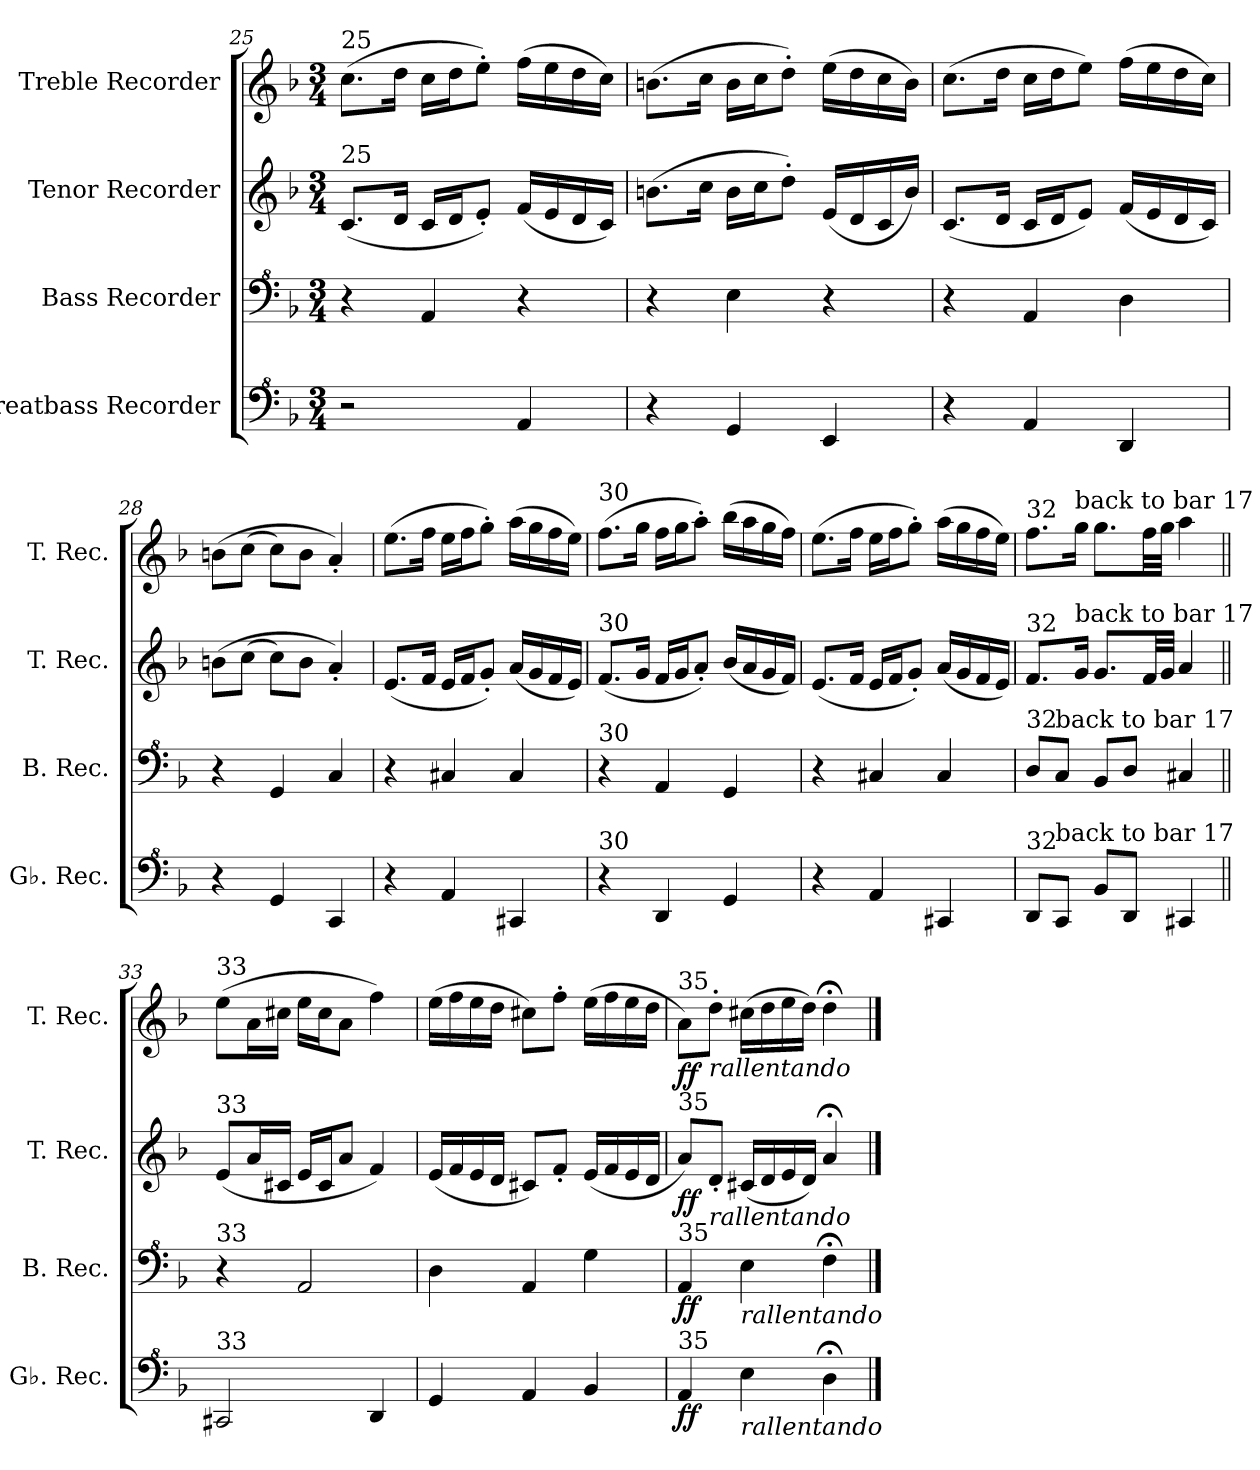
**kern	**dynam	**kern	**dynam	**kern	**dynam	**kern	**dynam
*part4	*part4	*part3	*part3	*part2	*part2	*part1	*part1
*staff4	*staff4	*staff3	*staff3	*staff2	*staff2	*staff1	*staff1
*I"Greatbass Recorder	*	*I"Bass Recorder	*	*I"Tenor Recorder	*	*I"Treble Recorder	*
*I'Gb. Rec.	*	*I'B. Rec.	*	*I'T. Rec.	*	*I'T. Rec.	*
*clefF^4	*	*clefF^4	*	*clefG2	*	*clefG2	*
*k[b-]	*	*k[b-]	*	*k[b-]	*	*k[b-]	*
*M3/4	*	*M3/4	*	*M3/4	*	*M3/4	*
=25	=25	=25	=25	=25	=25	=25	=25
!	!	!	!	!	!	!LO:TX:a:t=25	!
!	!	!	!	!LO:TX:a:t=25	!	!	!
2r	.	4r	.	(<8.c/L	.	(>8.cc\L	.
.	.	.	.	16d/Jk	.	16dd\Jk	.
.	.	4A/	.	16c/LL	.	16cc\LL	.
.	.	.	.	16d/J	.	16dd\J	.
.	.	.	.	8e'/J)	.	8ee'\J)	.
4A/	.	4r	.	(<16f/LL	.	(>16ff\LL	.
.	.	.	.	16e/	.	16ee\	.
.	.	.	.	16d/	.	16dd\	.
.	.	.	.	16c/JJ)	.	16cc\JJ)	.
=26	=26	=26	=26	=26	=26	=26	=26
4r	.	4r	.	(>8.bn\L	.	(>8.bn\L	.
.	.	.	.	16cc\Jk	.	16cc\Jk	.
4G/	.	4e\	.	16b\LL	.	16b\LL	.
.	.	.	.	16cc\J	.	16cc\J	.
.	.	.	.	8dd'\J)	.	8dd'\J)	.
4E/	.	4r	.	(<16e/LL	.	(>16ee\LL	.
.	.	.	.	16d/	.	16dd\	.
.	.	.	.	16c/	.	16cc\	.
.	.	.	.	16b/JJ)	.	16b\JJ)	.
!!LO:LB:g=z
=27	=27	=27	=27	=27	=27	=27	=27
4r	.	4r	.	(<8.c/L	.	(>8.cc\L	.
.	.	.	.	16d/Jk	.	16dd\Jk	.
4A/	.	4A/	.	16c/LL	.	16cc\LL	.
.	.	.	.	16d/J	.	16dd\J	.
.	.	.	.	8e/J)	.	8ee\J)	.
4D/	.	4d\	.	(<16f/LL	.	(>16ff\LL	.
.	.	.	.	16e/	.	16ee\	.
.	.	.	.	16d/	.	16dd\	.
.	.	.	.	16c/JJ)	.	16cc\JJ)	.
=28	=28	=28	=28	=28	=28	=28	=28
4r	.	4r	.	(>8bn\L	.	(>8bn\L	.
.	.	.	.	(>8cc\J	.	(>8cc\J	.
4G/	.	4G/	.	8cc\L)	.	8cc\L)	.
.	.	.	.	8b\J	.	8b\J	.
4C/	.	4c/	.	4a'/)	.	4a'/)	.
=29	=29	=29	=29	=29	=29	=29	=29
4r	.	4r	.	(<8.e/L	.	(>8.ee\L	.
.	.	.	.	16f/Jk	.	16ff\Jk	.
4A/	.	4c#X/	.	16e/LL	.	16ee\LL	.
.	.	.	.	16f/J	.	16ff\J	.
.	.	.	.	8g'/J)	.	8gg'\J)	.
4C#X/	.	4c#/	.	(<16a/LL	.	(>16aa\LL	.
.	.	.	.	16g/	.	16gg\	.
.	.	.	.	16f/	.	16ff\	.
.	.	.	.	16e/JJ)	.	16ee\JJ)	.
=30	=30	=30	=30	=30	=30	=30	=30
!	!	!	!	!	!	!LO:TX:a:t=30	!
!	!	!	!	!LO:TX:a:t=30	!	!	!
!	!	!LO:TX:a:t=30	!	!	!	!	!
!LO:TX:a:t=30	!	!	!	!	!	!	!
4r	.	4r	.	(<8.f/L	.	(>8.ff\L	.
.	.	.	.	16g/Jk	.	16gg\Jk	.
4D/	.	4A/	.	16f/LL	.	16ff\LL	.
.	.	.	.	16g/J	.	16gg\J	.
.	.	.	.	8a'/J)	.	8aa'\J)	.
4G/	.	4G/	.	(<16b-/LL	.	(>16bb-\LL	.
.	.	.	.	16a/	.	16aa\	.
.	.	.	.	16g/	.	16gg\	.
.	.	.	.	16f/JJ)	.	16ff\JJ)	.
=31	=31	=31	=31	=31	=31	=31	=31
4r	.	4r	.	(<8.e/L	.	(>8.ee\L	.
.	.	.	.	16f/Jk	.	16ff\Jk	.
4A/	.	4c#X/	.	16e/LL	.	16ee\LL	.
.	.	.	.	16f/J	.	16ff\J	.
.	.	.	.	8g'/J)	.	8gg'\J)	.
4C#X/	.	4c#/	.	(<16a/LL	.	(>16aa\LL	.
.	.	.	.	16g/	.	16gg\	.
.	.	.	.	16f/	.	16ff\	.
.	.	.	.	16e/JJ)	.	16ee\JJ)	.
!!LO:PB:g=z
=32	=32	=32	=32	=32	=32	=32	=32
!	!	!	!	!	!	!LO:TX:a:t=32	!
!	!	!	!	!LO:TX:a:t=32	!	!	!
!	!	!LO:TX:a:t=32	!	!	!	!	!
!LO:TX:a:t=32	!	!	!	!	!	!	!
8D/L	.	8d/L	.	8.f/L	.	8.ff\L	.
!	!	!LO:TX:a:t=back to bar 17	!	!	!	!	!
!LO:TX:a:t=back to bar 17	!	!	!	!	!	!	!
8C/J	.	8c/J	.	.	.	.	.
!	!	!	!	!	!	!LO:TX:a:t=back to bar 17	!
!	!	!	!	!LO:TX:a:t=back to bar 17	!	!	!
.	.	.	.	16g/Jk	.	16gg\Jk	.
8B-/L	.	8B-/L	.	8.g/L	.	8.gg\L	.
8D/J	.	8d/J	.	.	.	.	.
.	.	.	.	32f/LL	.	32ff\LL	.
.	.	.	.	32g/JJJ	.	32gg\JJJ	.
4C#X/	.	4c#X/	.	4a/	.	4aa\	.
=33||	=33||	=33||	=33||	=33||	=33||	=33||	=33||
!	!	!	!	!	!	!LO:TX:a:t=33	!
!	!	!	!	!LO:TX:a:t=33	!	!	!
!	!	!LO:TX:a:t=33	!	!	!	!	!
!LO:TX:a:t=33	!	!	!	!	!	!	!
2C#X/	.	4r	.	(<8e/L	.	(>8ee\L	.
.	.	.	.	16a/L	.	16a\L	.
.	.	.	.	16c#X/JJ	.	16cc#X\JJ	.
.	.	2A/	.	16e/LL	.	16ee\LL	.
.	.	.	.	16c#/J	.	16cc#\J	.
.	.	.	.	8a/J	.	8a\J	.
4D/	.	.	.	4f/)	.	4ff\)	.
=34	=34	=34	=34	=34	=34	=34	=34
4G/	.	4d\	.	(<16e/LL	.	(>16ee\LL	.
.	.	.	.	16f/	.	16ff\	.
.	.	.	.	16e/	.	16ee\	.
.	.	.	.	16d/JJ	.	16dd\JJ	.
4A/	.	4A/	.	8c#X/L)	.	8cc#X\L)	.
.	.	.	.	8f'/J	.	8ff'\J	.
4B-/	.	4g\	.	(<16e/LL	.	(>16ee\LL	.
.	.	.	.	16f/	.	16ff\	.
.	.	.	.	16e/	.	16ee\	.
.	.	.	.	16d/JJ	.	16dd\JJ	.
=35	=35	=35	=35	=35	=35	=35	=35
!	!	!	!	!	!	!LO:TX:t=35	!
!	!	!	!	!LO:TX:a:t=35	!	!	!
!	!	!LO:TX:a:t=35	!	!	!	!	!
!LO:TX:a:t=35	!	!	!	!	!	!	!
!	!LO:DY:b	!	!LO:DY:b	!	!LO:DY:b	!	!LO:DY:b
4A/	ff	4A/	ff	8a/L)	ff	8a\L)	ff
!	!	!	!	!	!	!LO:TX:b:i:t=rallentando	!
!	!	!	!	!LO:TX:b:i:t=rallentando	!	!	!
.	.	.	.	8d'/J	.	8dd'\J	.
!	!	!LO:TX:b:i:t=rallentando	!	!	!	!	!
!LO:TX:b:i:t=rallentando	!	!	!	!	!	!	!
4e\	.	4e\	.	(<16c#X/LL	.	(>16cc#X\LL	.
.	.	.	.	16d/	.	16dd\	.
.	.	.	.	16e/	.	16ee\	.
.	.	.	.	16d/JJ)	.	16dd\JJ)	.
4d;<\	.	4f;<\	.	4a;</	.	4dd;<\	.
==	==	==	==	==	==	==	==
*-	*-	*-	*-	*-	*-	*-	*-
